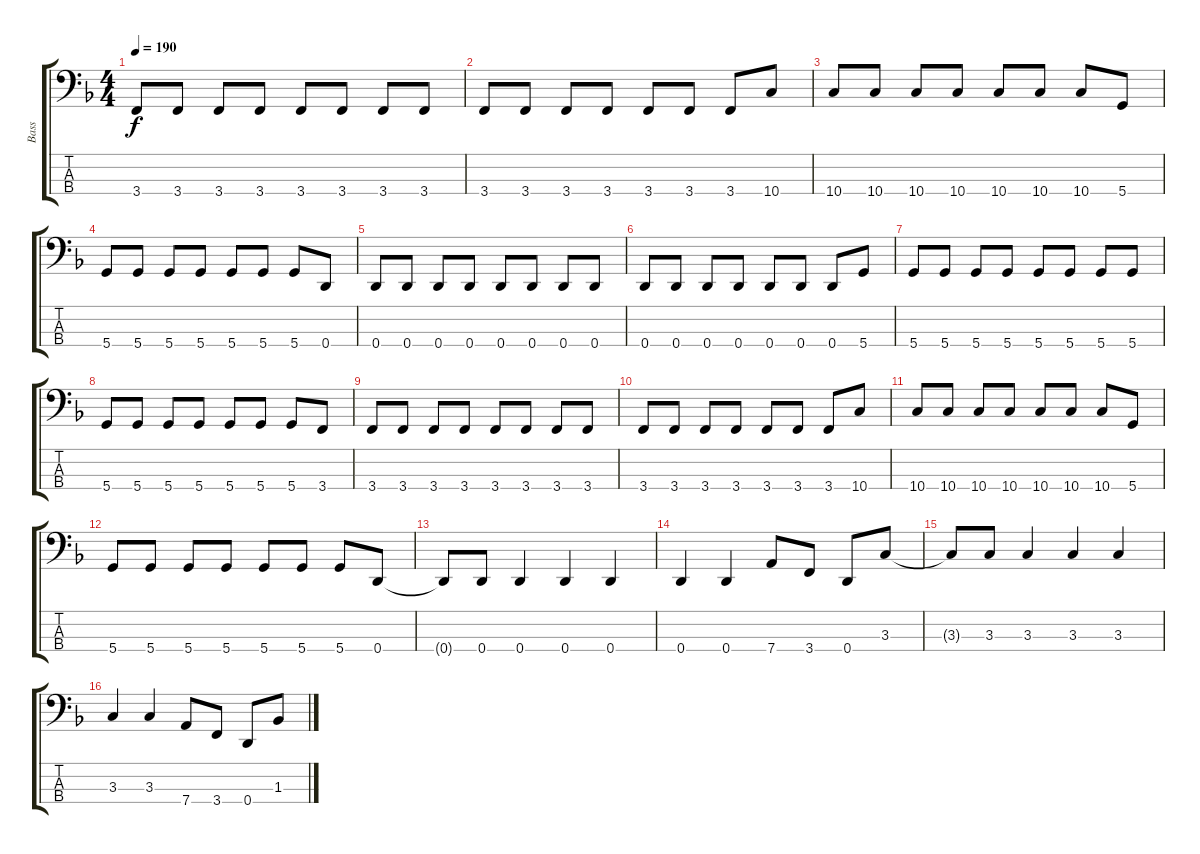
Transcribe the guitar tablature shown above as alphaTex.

\track ("Bass" "Bass") {instrument fretlessbass}
\staff {score tabs}
\tuning (G2 D2 A1 D1) {hide}
\ts (4 4)
\tempo 190
\clef f4
\ks dminor
3.4.8{dy f} 3.4.8 3.4.8 3.4.8 3.4.8 3.4.8 3.4.8 3.4.8 |
3.4.8 3.4.8 3.4.8 3.4.8 3.4.8 3.4.8 3.4.8 10.4.8 |
10.4.8 10.4.8 10.4.8 10.4.8 10.4.8 10.4.8 10.4.8 5.4.8 |
5.4.8 5.4.8 5.4.8 5.4.8 5.4.8 5.4.8 5.4.8 0.4.8 |
0.4.8 0.4.8 0.4.8 0.4.8 0.4.8 0.4.8 0.4.8 0.4.8 |
0.4.8 0.4.8 0.4.8 0.4.8 0.4.8 0.4.8 0.4.8 5.4.8 |
5.4.8 5.4.8 5.4.8 5.4.8 5.4.8 5.4.8 5.4.8 5.4.8 |
5.4.8 5.4.8 5.4.8 5.4.8 5.4.8 5.4.8 5.4.8 3.4.8 |
3.4.8 3.4.8 3.4.8 3.4.8 3.4.8 3.4.8 3.4.8 3.4.8 |
3.4.8 3.4.8 3.4.8 3.4.8 3.4.8 3.4.8 3.4.8 10.4.8 |
10.4.8 10.4.8 10.4.8 10.4.8 10.4.8 10.4.8 10.4.8 5.4.8 |
5.4.8 5.4.8 5.4.8 5.4.8 5.4.8 5.4.8 5.4.8 0.4.8 |
0.4{t}.8 0.4.8 0.4.4 0.4.4 0.4.4 |
0.4.4 0.4.4 7.4.8 3.4.8 0.4.8 3.3.8 |
3.3{t}.8 3.3.8 3.3.4 3.3.4 3.3.4 |
3.3.4 3.3.4 7.4.8 3.4.8 0.4.8 1.3.8
